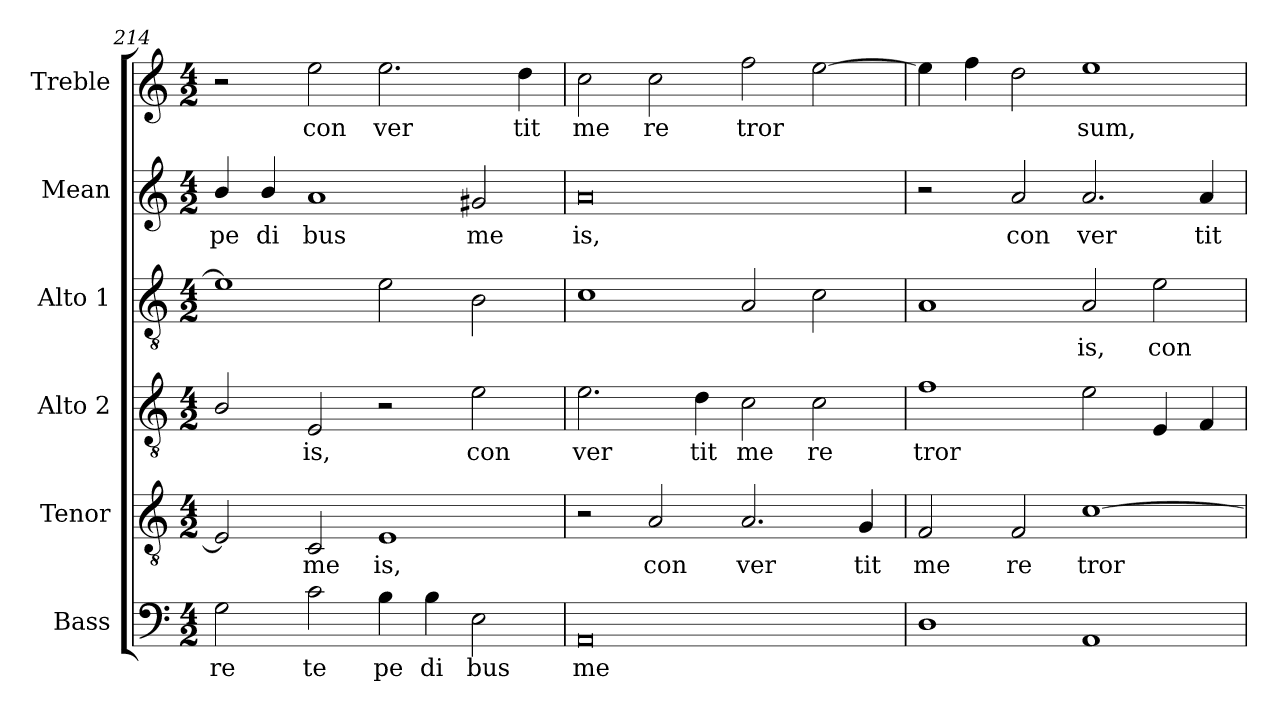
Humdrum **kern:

**kern	**text	**kern	**text	**kern	**text	**kern	**text	**kern	**text	**kern	**text
*part6	*part6	*part5	*part5	*part4	*part4	*part3	*part3	*part2	*part2	*part1	*part1
*staff6	*staff6	*staff5	*staff5	*staff4	*staff4	*staff3	*staff3	*staff2	*staff2	*staff1	*staff1
*I"Bass	*	*I"Tenor	*	*I"Alto 2	*	*I"Alto 1	*	*I"Mean	*	*I"Treble	*
*I'B.	*	*I'T.	*	*I'A2.	*	*I'A1	*	*I'M.	*	*I'Tr.	*
*clefF4	*	*clefGv2	*	*clefGv2	*	*clefGv2	*	*clefG2	*	*clefG2	*
*	*	*ITrd7c12	*	*ITrd7c12	*	*ITrd7c12	*	*	*	*	*
*k[]	*	*k[]	*	*k[]	*	*k[]	*	*k[]	*	*k[]	*
*C:	*	*C:	*	*C:	*	*C:	*	*C:	*	*C:	*
*M4/2	*	*M4/2	*	*M4/2	*	*M4/2	*	*M4/2	*	*M4/2	*
=214	=214	=214	=214	=214	=214	=214	=214	=214	=214	=214	=214
!	!LO:LY:b:color=#000000	!	!	!	!	!	!	!	!	!	!
!	!	!	!	!	!	!	!	!	!LO:LY:b:color=#000000	!	!
2Gi\	re	2EEi/]	.	2BBi/	.	1Ei]	.	4bi/	pe	2r	.
!	!	!	!	!	!	!	!	!	!LO:LY:b:color=#000000	!	!
.	.	.	.	.	.	.	.	4bi/	di	.	.
!	!LO:LY:b:color=#000000	!	!	!	!	!	!	!	!	!	!
!	!	!	!LO:LY:b:color=#000000	!	!	!	!	!	!	!	!
!	!	!	!	!	!LO:LY:b:color=#000000	!	!	!	!	!	!
!	!	!	!	!	!	!	!	!	!LO:LY:b:color=#000000	!	!
!	!	!	!	!	!	!	!	!	!	!	!LO:LY:b:color=#000000
2ci\	te	2CCi/	me	2EEi/	is,	.	.	1ai	bus	2eei\	con
!	!LO:LY:b:color=#000000	!	!	!	!	!	!	!	!	!	!
!	!	!	!LO:LY:b:color=#000000	!	!	!	!	!	!	!	!
!	!	!	!	!	!	!	!	!	!	!	!LO:LY:b:color=#000000
4Bi\	pe	1EEi	is,	2r	.	2Ei\	.	.	.	2.eei\	ver
!	!LO:LY:b:color=#000000	!	!	!	!	!	!	!	!	!	!
4Bi\	di	.	.	.	.	.	.	.	.	.	.
!	!LO:LY:b:color=#000000	!	!	!	!	!	!	!	!	!	!
!	!	!	!	!	!LO:LY:b:color=#000000	!	!	!	!	!	!
!	!	!	!	!	!	!	!	!	!LO:LY:b:color=#000000	!	!
2Ei\	bus	.	.	2Ei\	con	2BBi\	.	2g#Xi/	me	.	.
!	!	!	!	!	!	!	!	!	!	!	!LO:LY:b:color=#000000
.	.	.	.	.	.	.	.	.	.	4ddi\	tit
!!LO:PB:g=z
=215	=215	=215	=215	=215	=215	=215	=215	=215	=215	=215	=215
!	!LO:LY:b:color=#000000	!	!	!	!	!	!	!	!	!	!
!	!	!	!	!	!LO:LY:b:color=#000000	!	!	!	!	!	!
!	!	!	!	!	!	!	!	!	!LO:LY:b:color=#000000	!	!
!	!	!	!	!	!	!	!	!	!	!	!LO:LY:b:color=#000000
0AAi	me	2r	.	2.Ei\	ver	1Ci	.	0ai	is,	2cci\	me
!	!	!	!LO:LY:b:color=#000000	!	!	!	!	!	!	!	!
!	!	!	!	!	!	!	!	!	!	!	!LO:LY:b:color=#000000
.	.	2AAi/	con	.	.	.	.	.	.	2cci\	re
!	!	!	!	!	!LO:LY:b:color=#000000	!	!	!	!	!	!
.	.	.	.	4Di\	tit	.	.	.	.	.	.
!	!	!	!LO:LY:b:color=#000000	!	!	!	!	!	!	!	!
!	!	!	!	!	!LO:LY:b:color=#000000	!	!	!	!	!	!
!	!	!	!	!	!	!	!	!	!	!	!LO:LY:b:color=#000000
.	.	2.AAi/	ver	2Ci\	me	2AAi/	.	.	.	2ffi\	tror
!	!	!	!	!	!LO:LY:b:color=#000000	!	!	!	!	!	!
.	.	.	.	2Ci\	re	2Ci\	.	.	.	[>2eei\	.
!	!	!	!LO:LY:b:color=#000000	!	!	!	!	!	!	!	!
.	.	4GGi/	tit	.	.	.	.	.	.	.	.
=216	=216	=216	=216	=216	=216	=216	=216	=216	=216	=216	=216
!	!	!	!LO:LY:b:color=#000000	!	!	!	!	!	!	!	!
!	!	!	!	!	!LO:LY:b:color=#000000	!	!	!	!	!	!
1Di	.	2FFi/	me	1Fi	tror	1AAi	.	2r	.	4eei\]	.
.	.	.	.	.	.	.	.	.	.	4ffi\	.
!	!	!	!LO:LY:b:color=#000000	!	!	!	!	!	!	!	!
!	!	!	!	!	!	!	!	!	!LO:LY:b:color=#000000	!	!
.	.	2FFi/	re	.	.	.	.	2ai/	con	2ddi\	.
!	!	!	!LO:LY:b:color=#000000	!	!	!	!	!	!	!	!
!	!	!	!	!	!	!	!LO:LY:b:color=#000000	!	!	!	!
!	!	!	!	!	!	!	!	!	!LO:LY:b:color=#000000	!	!
!	!	!	!	!	!	!	!	!	!	!	!LO:LY:b:color=#000000
1AAi	.	[>1Ci	tror	2Ei\	.	2AAi/	is,	2.ai/	ver	1eei	sum,
!	!	!	!	!	!	!	!LO:LY:b:color=#000000	!	!	!	!
.	.	.	.	4EEi/	.	2Ei\	con	.	.	.	.
!	!	!	!	!	!	!	!	!	!LO:LY:b:color=#000000	!	!
.	.	.	.	4FFi/	.	.	.	4ai/	tit	.	.
=	=	=	=	=	=	=	=	=	=	=	=
*-	*-	*-	*-	*-	*-	*-	*-	*-	*-	*-	*-
